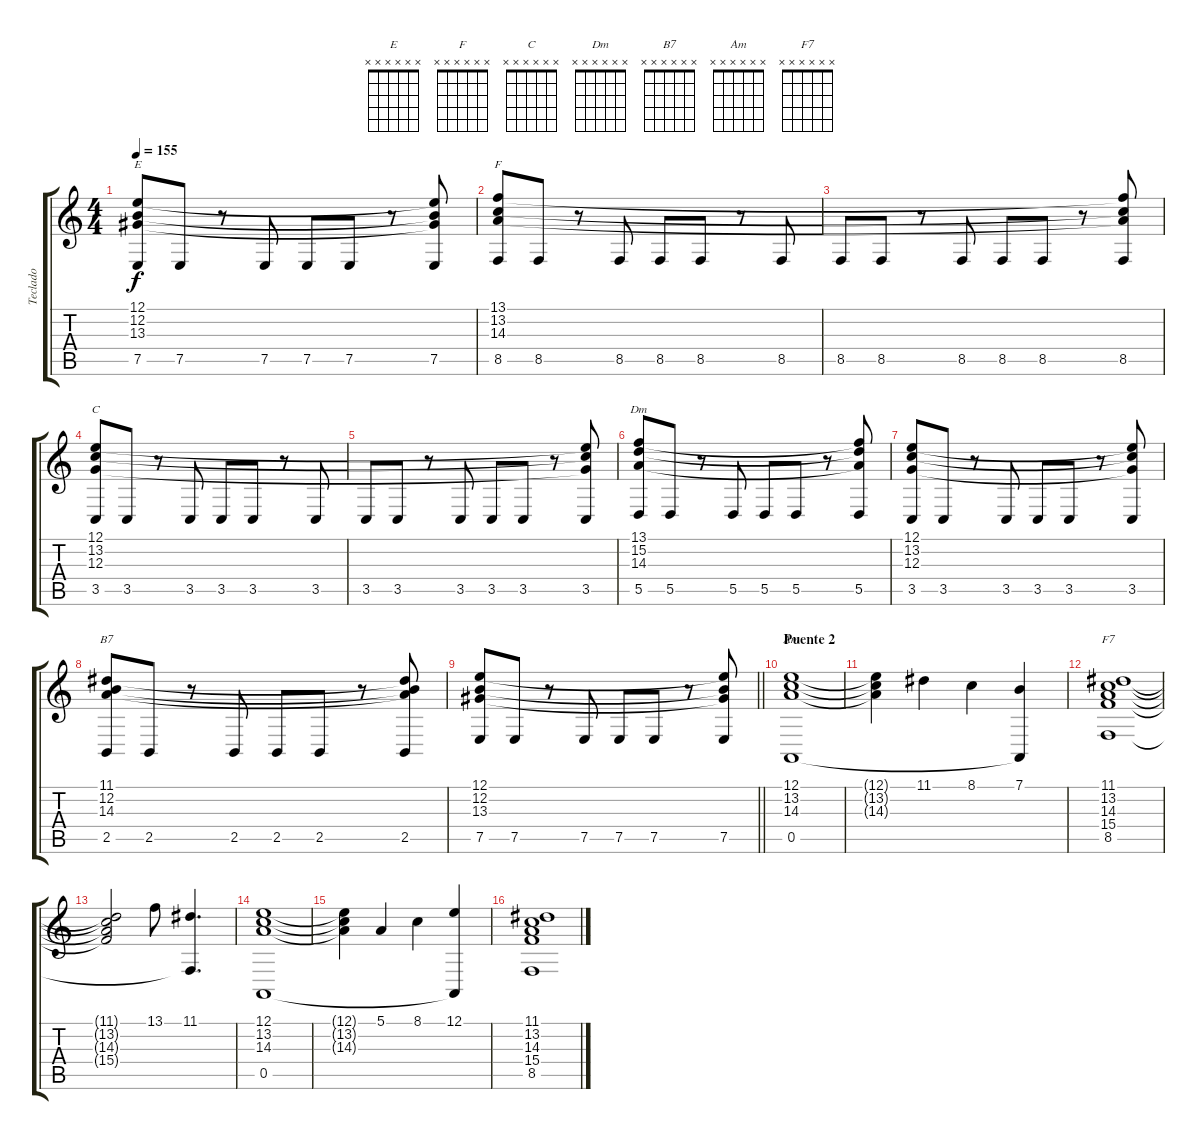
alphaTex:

\track ("Teclado" "Teclado") {mute instrument rockorgan}
\staff {score tabs}
\tuning (E4 B3 G3 D3 A2 E2) {hide}
\chord ("E" x x x x x x)
\chord ("F" x x x x x x)
\chord ("C" x x x x x x)
\chord ("Dm" x x x x x x)
\chord ("B7" x x x x x x)
\chord ("Am" x x x x x x)
\chord ("F7" x x x x x x)
\ts (4 4)
\tempo 155
\clef g2
\ks c
(12.1 12.2 13.3 7.5).8{ch "E" dy f} 7.5.8 r.8 7.5.8 7.5.8 7.5.8 r.8 (12.1{t} 12.2{t} 13.3{t} 7.5).8 |
(13.1 13.2 14.3 8.5).8{ch "F"} 8.5.8 r.8 8.5.8 8.5.8 8.5.8 r.8 8.5.8 |
8.5.8 8.5.8 r.8 8.5.8 8.5.8 8.5.8 r.8 (13.1{t} 13.2{t} 14.3{t} 8.5).8 |
(12.1 13.2 12.3 3.5).8{ch "C"} 3.5.8 r.8 3.5.8 3.5.8 3.5.8 r.8 3.5.8 |
3.5.8 3.5.8 r.8 3.5.8 3.5.8 3.5.8 r.8 (12.1{t} 13.2{t} 12.3{t} 3.5).8 |
(13.1 15.2 14.3 5.5).8{ch "Dm"} 5.5.8 r.8 5.5.8 5.5.8 5.5.8 r.8 (13.1{t} 15.2{t} 14.3{t} 5.5).8 |
(12.1 13.2 12.3 3.5).8 3.5.8 r.8 3.5.8 3.5.8 3.5.8 r.8 (12.1{t} 13.2{t} 12.3{t} 3.5).8 |
(11.1 12.2 14.3 2.5).8{ch "B7"} 2.5.8 r.8 2.5.8 2.5.8 2.5.8 r.8 (11.1{t} 12.2{t} 14.3{t} 2.5).8 |
\barLineRight lightlight
(12.1 12.2 13.3 7.5).8 7.5.8 r.8 7.5.8 7.5.8 7.5.8 r.8 (12.1{t} 12.2{t} 13.3{t} 7.5).8 |
\section ("" "Puente 2")
(12.1 13.2 14.3 0.5).1{ch "Am"} |
(12.1{t} 13.2{t} 14.3{t}).4 11.1.4 8.1.4 (7.1 0.5{t}).4 |
(11.1 13.2 14.3 15.4 8.5).1{ch "F7"} |
(11.1{t} 13.2{t} 14.3{t} 15.4{t}).2 13.1.8 (11.1 8.5{t}).4{d} |
(12.1 13.2 14.3 0.5).1 |
(12.1{t} 13.2{t} 14.3{t}).4 5.1.4 8.1.4 (12.1 0.5{t}).4 |
(11.1 13.2 14.3 15.4 8.5).1
